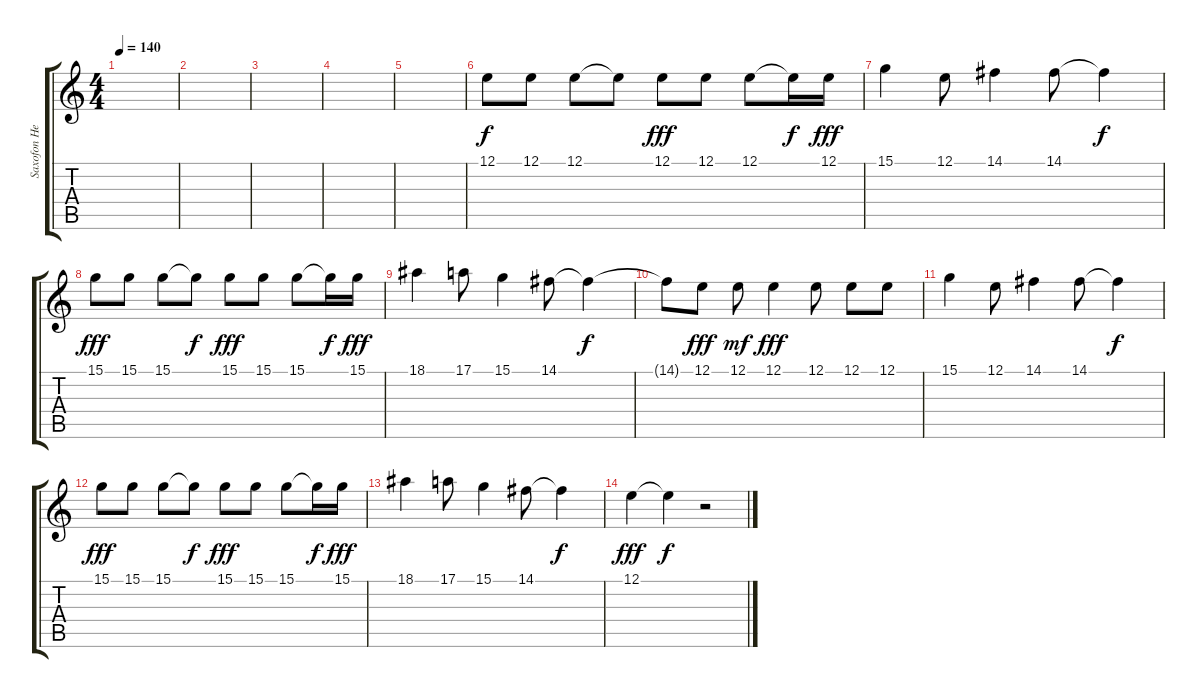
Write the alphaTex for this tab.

\track ("Saxofon Hector Moncada" "Saxofon He") {instrument tenorsax}
\staff {score tabs}
\tuning (E4 B3 G3 D3 A2 E2) {hide}
\ts (4 4)
\tempo 140
\clef g2
\ks c
|
|
|
|
|
12.1.8 12.1.8 12.1.8 12.1{t}.8{dy f} 12.1.8{dy fff} 12.1.8 12.1.8 12.1{t}.16{dy f} 12.1.16{dy fff} |
15.1.4 12.1.8 14.1.4 14.1.8 14.1{t}.4{dy f} |
15.1.8{dy fff} 15.1.8 15.1.8 15.1{t}.8{dy f} 15.1.8{dy fff} 15.1.8 15.1.8 15.1{t}.16{dy f} 15.1.16{dy fff} |
18.1.4 17.1.8 15.1.4 14.1.8 14.1{t}.4{dy f} |
14.1{t}.8 12.1.8{dy fff} 12.1.8{dy mf} 12.1.4{dy fff} 12.1.8 12.1.8 12.1.8 |
15.1.4 12.1.8 14.1.4 14.1.8 14.1{t}.4{dy f} |
15.1.8{dy fff} 15.1.8 15.1.8 15.1{t}.8{dy f} 15.1.8{dy fff} 15.1.8 15.1.8 15.1{t}.16{dy f} 15.1.16{dy fff} |
18.1.4 17.1.8 15.1.4 14.1.8 14.1{t}.4{dy f} |
12.1.4{dy fff} 12.1{t}.4{dy f} r.2
